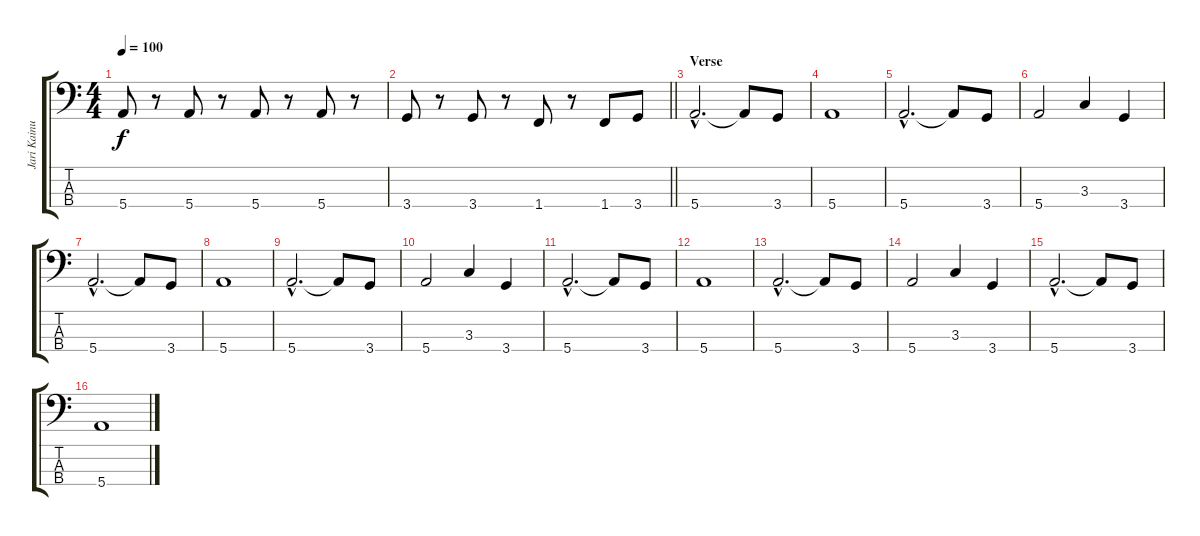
\track ("Jari Kainulainen" "Jari Kainu") {instrument electricbassfinger}
\staff {score tabs}
\tuning (G2 D2 A1 E1) {hide}
\ts (4 4)
\tempo 100
\clef f4
\ks c
5.4.8{dy f} r.8 5.4.8 r.8 5.4.8 r.8 5.4.8 r.8 |
\barLineRight lightlight
3.4.8 r.8 3.4.8 r.8 1.4.8 r.8 1.4.8 3.4.8 |
\section ("" "Verse")
5.4{hac}.2{d} 5.4{t}.8 3.4.8 |
5.4.1 |
5.4{hac}.2{d} 5.4{t}.8 3.4.8 |
5.4.2 3.3.4 3.4.4 |
5.4{hac}.2{d} 5.4{t}.8 3.4.8 |
5.4.1 |
5.4{hac}.2{d} 5.4{t}.8 3.4.8 |
5.4.2 3.3.4 3.4.4 |
5.4{hac}.2{d} 5.4{t}.8 3.4.8 |
5.4.1 |
5.4{hac}.2{d} 5.4{t}.8 3.4.8 |
5.4.2 3.3.4 3.4.4 |
5.4{hac}.2{d} 5.4{t}.8 3.4.8 |
5.4.1
